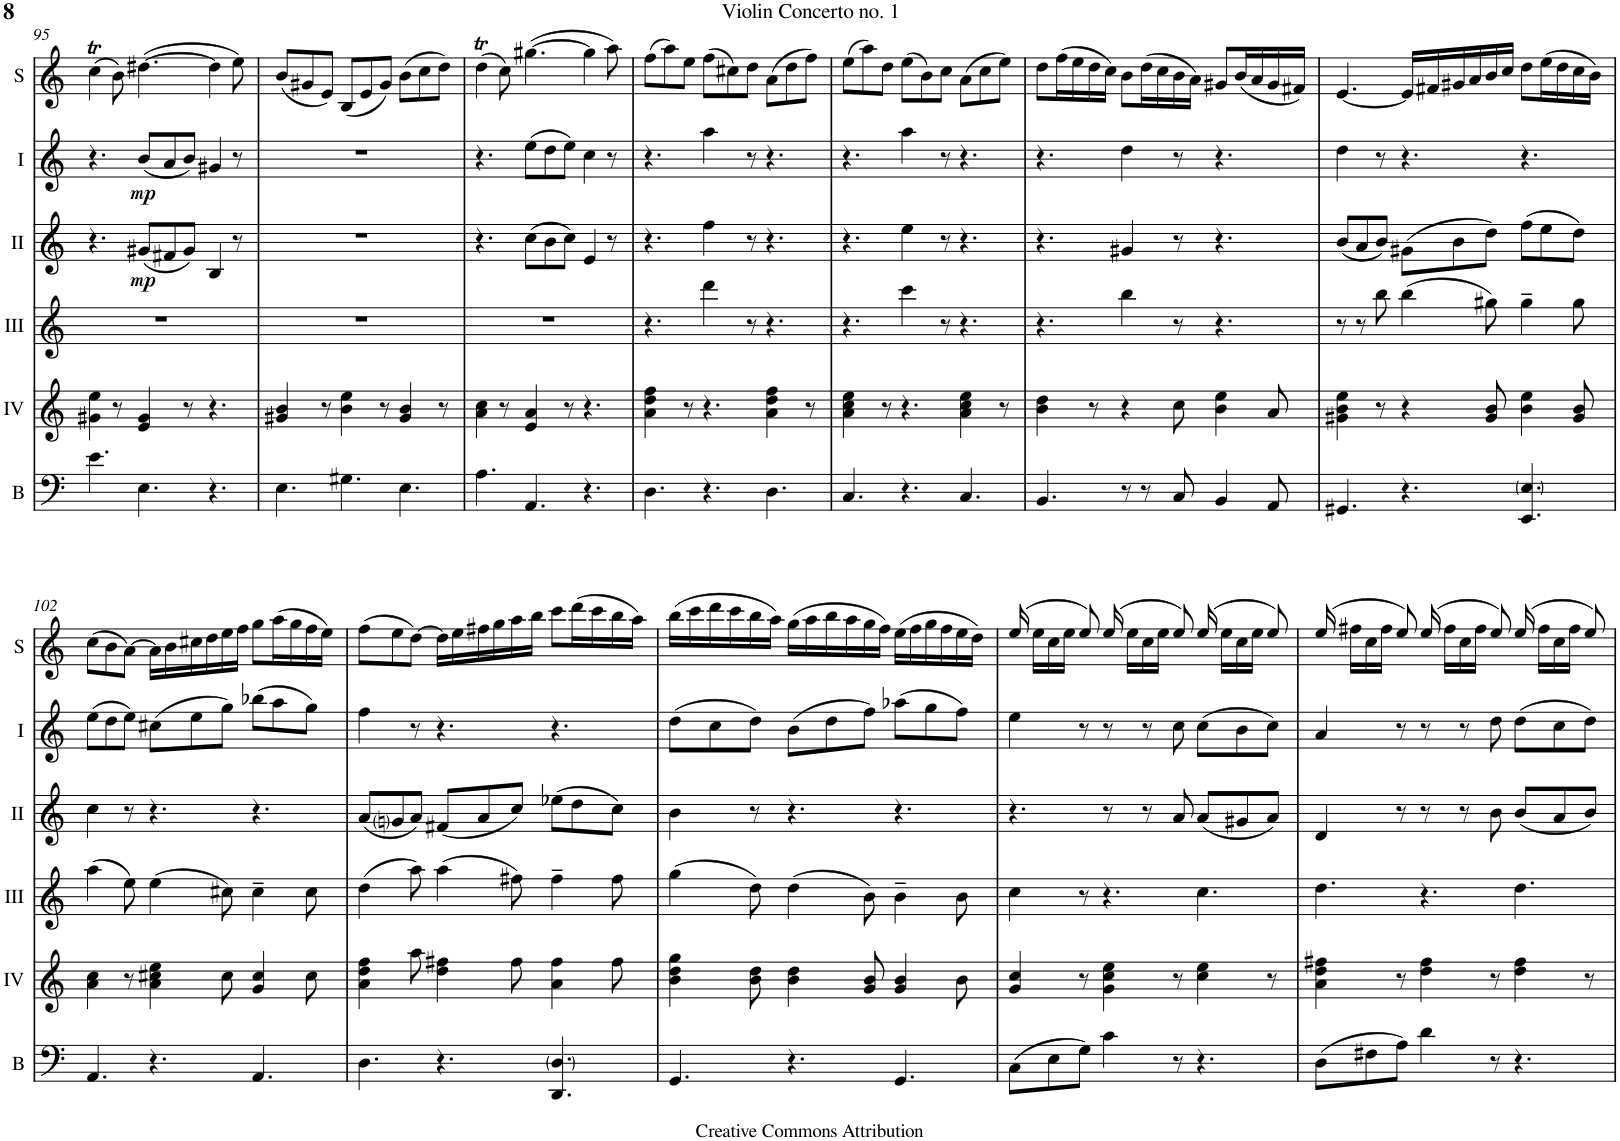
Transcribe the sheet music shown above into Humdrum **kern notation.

**kern	**kern	**kern	**kern	**dynam	**kern	**dynam	**kern
*part6	*part5	*part4	*part3	*part3	*part2	*part2	*part1
*staff6	*staff5	*staff4	*staff3	*staff3	*staff2	*staff2	*staff1
*I"Bass	*I"Acc. 4	*I"Acc. 3	*I"Acc. 2	*	*I"Acc. 1	*	*I"Solo
*I'B	*	*	*	*	*	*	*I'S
!!LO:PB:g=z
*clefF4	*clefG2	*clefG2	*clefG2	*	*clefG2	*	*clefG2
*Trd7c12	*Trd7c12	*Trd7c12	*	*	*	*	*
*k[]	*k[]	*k[]	*k[]	*	*k[]	*	*k[]
*M9/8	*M9/8	*M9/8	*M9/8	*	*M9/8	*	*M9/8
=95	=95	=95	=95	=95	=95	=95	=95
4.e\	4g#X\ 4ee\	8%9r	4.r	.	4.r	.	(4ccT\
.	8r	.	.	.	.	.	8b\)
!	!	!	!	!LO:DY:b	!	!LO:DY:b	!
4.E\	4e/ 4g#/	.	(8g#X/L	mp	(8b/L	mp	([4.dd#X\
.	.	.	8f#X/	.	8a/	.	.
.	8r	.	8g#/J)	.	8b/J)	.	.
4.r	4.r	.	4B/	.	4g#X/	.	4dd#\]
.	.	.	8r	.	8r	.	8ee\)
=96	=96	=96	=96	=96	=96	=96	=96
4.E\	4g#X/ 4b/	8%9r	8%9r	.	8%9r	.	(8b/L
.	.	.	.	.	.	.	8g#X/
.	8r	.	.	.	.	.	8e/J)
4.G#X\	4b\ 4ee\	.	.	.	.	.	(8B/L
.	.	.	.	.	.	.	8e/
.	8r	.	.	.	.	.	8g#/J)
4.E\	4g#/ 4b/	.	.	.	.	.	(8b\L
.	.	.	.	.	.	.	8cc\
.	8r	.	.	.	.	.	8dd\J)
=97	=97	=97	=97	=97	=97	=97	=97
4.A\	4a\ 4cc\	8%9r	4.r	.	4.r	.	(4ddT\
.	8r	.	.	.	.	.	8cc\)
4.AA/	4e/ 4a/	.	(8cc\L	.	(8ee\L	.	([4.gg#X\
.	.	.	8b\	.	8dd\	.	.
.	8r	.	8cc\J)	.	8ee\J)	.	.
4.r	4.r	.	4e/	.	4cc\	.	4gg#\]
.	.	.	8r	.	8r	.	8aa\)
=98	=98	=98	=98	=98	=98	=98	=98
4.D\	4a\ 4dd\ 4ff\	4.r	4.r	.	4.r	.	(8ff\L
.	.	.	.	.	.	.	8aa\)
.	8r	.	.	.	.	.	8ee\J
4.r	4.r	4ddd\	4ff\	.	4aa\	.	(8ff\L
.	.	.	.	.	.	.	8cc#X\)
.	.	8r	8r	.	8r	.	8dd\J
4.D\	4a\ 4dd\ 4ff\	4.r	4.r	.	4.r	.	(8a\L
.	.	.	.	.	.	.	8dd\
.	8r	.	.	.	.	.	8ff\J)
=99	=99	=99	=99	=99	=99	=99	=99
4.C/	4a\ 4cc\ 4ee\	4.r	4.r	.	4.r	.	(8ee\L
.	.	.	.	.	.	.	8aa\)
.	8r	.	.	.	.	.	8dd\J
4.r	4.r	4ccc\	4ee\	.	4aa\	.	(8ee\L
.	.	.	.	.	.	.	8b\)
.	.	8r	8r	.	8r	.	8cc\J
4.C/	4a\ 4cc\ 4ee\	4.r	4.r	.	4.r	.	(8a\L
.	.	.	.	.	.	.	8cc\
.	8r	.	.	.	.	.	8ee\J)
=100	=100	=100	=100	=100	=100	=100	=100
4.BB/	4b\ 4dd\	4.r	4.r	.	4.r	.	8dd\L
.	.	.	.	.	.	.	(16ff\L
.	.	.	.	.	.	.	16ee\
.	8r	.	.	.	.	.	16dd\
.	.	.	.	.	.	.	16cc\JJ)
8r	4r	4bb\	4g#X/	.	4dd\	.	8b\L
8r	.	.	.	.	.	.	(16dd\L
.	.	.	.	.	.	.	16cc\
8C/	8cc\	8r	8r	.	8r	.	16b\
.	.	.	.	.	.	.	16a\JJ)
4BB/	4b\ 4ee\	4.r	4.r	.	4.r	.	8g#X/L
.	.	.	.	.	.	.	(16b/L
.	.	.	.	.	.	.	16a/
8AA/	8a/	.	.	.	.	.	16g#/
.	.	.	.	.	.	.	16f#X/JJ)
=101	=101	=101	=101	=101	=101	=101	=101
4.GG#X/	4g#X\ 4b\ 4ee\	8r	(8b/L	.	4dd\	.	[4.e/
.	.	8r	8a/	.	.	.	.
.	8r	8bb\	8b/J)	.	8r	.	.
4.r	4r	(4bb\	(8g#X\L	.	4.r	.	16e/LL]
.	.	.	.	.	.	.	16f#X/
.	.	.	8b\	.	.	.	16g#X/
.	.	.	.	.	.	.	16a/
.	8g#/ 8b/	8gg#X\)	8dd\J)	.	.	.	16b/
.	.	.	.	.	.	.	16cc/JJ
4.EE/ 4.E/	4b\ 4ee\	4gg#~\	(8ff\L	.	4.r	.	8dd\L
.	.	.	8ee\	.	.	.	(16ee\L
.	.	.	.	.	.	.	16dd\
.	8g#/ 8b/	8gg#\	8dd\J)	.	.	.	16cc\
.	.	.	.	.	.	.	16b\JJ)
!!LO:LB:g=z
=102	=102	=102	=102	=102	=102	=102	=102
4.AA/	4a\ 4cc\	(4aa\	4cc\	.	(8ee\L	.	(8cc\L
.	.	.	.	.	8dd\	.	8b\
.	8r	8ee\)	8r	.	8ee\J)	.	[8a\J)
4.r	4a\ 4cc#X\ 4ee\	(4ee\	4.r	.	(8cc#X\L	.	16a\LL]
.	.	.	.	.	.	.	16b\
.	.	.	.	.	8ee\	.	16cc#X\
.	.	.	.	.	.	.	16dd\
.	8cc#\	8cc#X\)	.	.	8gg\J)	.	16ee\
.	.	.	.	.	.	.	16ff\JJ
4.AA/	4g/ 4cc#/	4cc#~\	4.r	.	(8bb-X\L	.	8gg\L
.	.	.	.	.	8aa\	.	(16aa\L
.	.	.	.	.	.	.	16gg\
.	8cc#\	8cc#\	.	.	8gg\J)	.	16ff\
.	.	.	.	.	.	.	16ee\JJ)
=103	=103	=103	=103	=103	=103	=103	=103
4.D\	4a\ 4dd\ 4ff\	(4dd\	(8a/L	.	4ff\	.	(8ff\L
.	.	.	8gni/	.	.	.	8ee\
.	8aa\	8aa\)	8a/J)	.	8r	.	[8dd\J)
4.r	4dd\ 4ff#X\	(4aa\	(8f#X/L	.	4.r	.	16dd\LL]
.	.	.	.	.	.	.	16ee\
.	.	.	8a/	.	.	.	16ff#X\
.	.	.	.	.	.	.	16gg\
.	8ff#\	8ff#X\)	8cc/J)	.	.	.	16aa\
.	.	.	.	.	.	.	16bb\JJ
4.DD/ 4.D/	4a\ 4ff#\	4ff#~\	(8ee-X\L	.	4.r	.	8ccc\L
.	.	.	8dd\	.	.	.	(16ddd\L
.	.	.	.	.	.	.	16ccc\
.	8ff#\	8ff#\	8cc\J)	.	.	.	16bb\
.	.	.	.	.	.	.	16aa\JJ)
=104	=104	=104	=104	=104	=104	=104	=104
4.GG/	4b\ 4dd\ 4gg\	(4gg\	4b\	.	(8dd\L	.	(16bb\LL
.	.	.	.	.	.	.	16ccc\
.	.	.	.	.	8cc\	.	16ddd\
.	.	.	.	.	.	.	16ccc\
.	8b\ 8dd\	8dd\)	8r	.	8dd\J)	.	16bb\
.	.	.	.	.	.	.	16aa\JJ)
4.r	4b\ 4dd\	(4dd\	4.r	.	(8b\L	.	(16gg\LL
.	.	.	.	.	.	.	16aa\
.	.	.	.	.	8dd\	.	16bb\
.	.	.	.	.	.	.	16aa\
.	8g/ 8b/	8b\)	.	.	8ff\J)	.	16gg\
.	.	.	.	.	.	.	16ff\JJ)
4.GG/	4g/ 4b/	4b~\	4.r	.	(8aa-X\L	.	(16ee\LL
.	.	.	.	.	.	.	16ff\
.	.	.	.	.	8gg\	.	16gg\
.	.	.	.	.	.	.	16ff\
.	8b\	8b\	.	.	8ff\J)	.	16ee\
.	.	.	.	.	.	.	16dd\JJ)
=105	=105	=105	=105	=105	=105	=105	=105
(8C\L	4g/ 4cc/	4cc\	4.r	.	4ee\	.	(16ee/
.	.	.	.	.	.	.	16ee\LL
8E\	.	.	.	.	.	.	16cc\
.	.	.	.	.	.	.	16ee\JJ
8G\J)	8r	8r	.	.	8r	.	8ee/)
4c\	4g\ 4cc\ 4ee\	4.r	8r	.	8r	.	(16ee/
.	.	.	.	.	.	.	16ee\LL
.	.	.	8r	.	8r	.	16cc\
.	.	.	.	.	.	.	16ee\JJ
8r	8r	.	8a/	.	8cc\	.	8ee/)
4.r	4cc\ 4ee\	4.cc\	(8a/L	.	(8cc\L	.	(16ee/
.	.	.	.	.	.	.	16ee\LL
.	.	.	8g#X/	.	8b\	.	16cc\
.	.	.	.	.	.	.	16ee\JJ
.	8r	.	8a/J)	.	8cc\J)	.	8ee/)
=106	=106	=106	=106	=106	=106	=106	=106
(8D\L	4a\ 4dd\ 4ff#X\	4.dd\	4d/	.	4a/	.	(16ee/
.	.	.	.	.	.	.	16ff#X\LL
8F#X\	.	.	.	.	.	.	16cc\
.	.	.	.	.	.	.	16ff#\JJ
8A\J)	8r	.	8r	.	8r	.	8ee/)
4d\	4dd\ 4ff#\	4.r	8r	.	8r	.	(16ee/
.	.	.	.	.	.	.	16ff#\LL
.	.	.	8r	.	8r	.	16cc\
.	.	.	.	.	.	.	16ff#\JJ
8r	8r	.	8b\	.	8dd\	.	8ee/)
4.r	4dd\ 4ff#\	4.dd\	(8b/L	.	(8dd\L	.	(16ee/
.	.	.	.	.	.	.	16ff#\LL
.	.	.	8a/	.	8cc\	.	16cc\
.	.	.	.	.	.	.	16ff#\JJ
.	8r	.	8b/J)	.	8dd\J)	.	8ee/)
=	=	=	=	=	=	=	=
*-	*-	*-	*-	*-	*-	*-	*-
